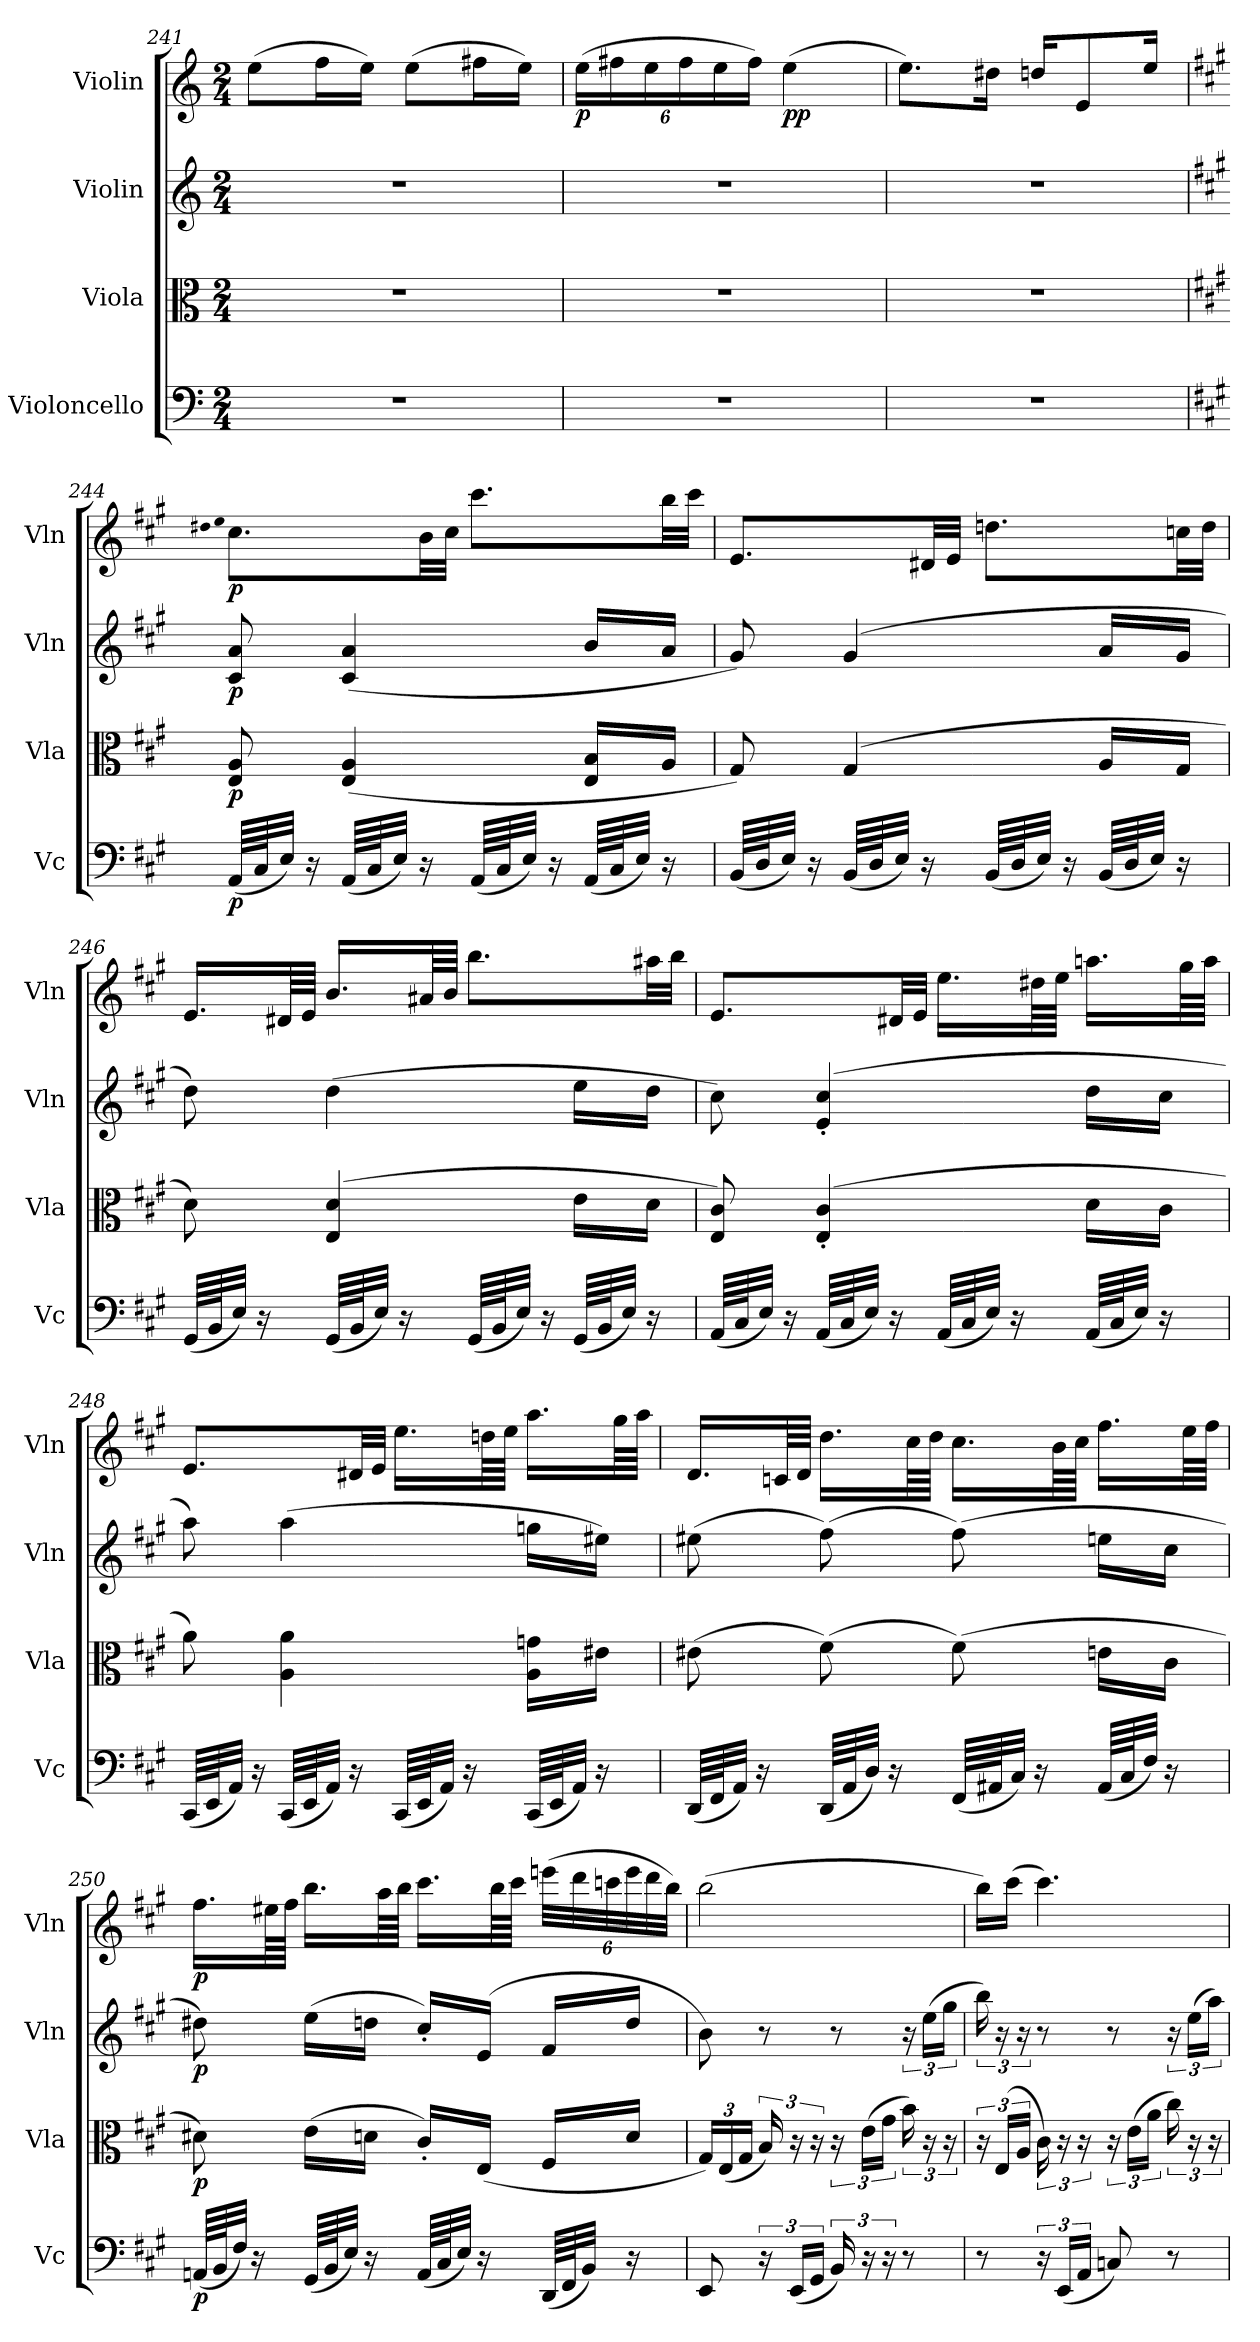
**kern	**dynam	**kern	**dynam	**kern	**dynam	**kern	**dynam
*part4	*part4	*part3	*part3	*part2	*part2	*part1	*part1
*staff4	*staff4	*staff3	*staff3	*staff2	*staff2	*staff1	*staff1
*I"Violoncello	*	*I"Viola	*	*I"Violin	*	*I"Violin	*
*I'Vc	*	*I'Vla	*	*I'Vln	*	*I'Vln	*
*clefF4	*	*clefC3	*	*clefG2	*	*clefG2	*
*k[]	*	*k[]	*	*k[]	*	*k[]	*
*M2/4	*	*M2/4	*	*M2/4	*	*M2/4	*
=241	=241	=241	=241	=241	=241	=241	=241
2r	.	2r	.	2r	.	(8ee\L	.
.	.	.	.	.	.	16ff\L	.
.	.	.	.	.	.	16ee\JJ)	.
.	.	.	.	.	.	(8ee\L	.
.	.	.	.	.	.	16ff#X\L	.
.	.	.	.	.	.	16ee\JJ)	.
=242	=242	=242	=242	=242	=242	=242	=242
2r	.	2r	.	2r	.	(24ee\LL	p
.	.	.	.	.	.	24ff#X\	.
.	.	.	.	.	.	24ee\	.
.	.	.	.	.	.	24ff#\	.
.	.	.	.	.	.	24ee\	.
.	.	.	.	.	.	24ff#\JJ)	.
.	.	.	.	.	.	(4ee\	pp
=243	=243	=243	=243	=243	=243	=243	=243
2r	.	2r	.	2r	.	8.ee\L)	.
.	.	.	.	.	.	16dd#X\Jk	.
.	.	.	.	.	.	16ddn/KL	.
.	.	.	.	.	.	8e/	.
.	.	.	.	.	.	16ee/Jk	.
=244	=244	=244	=244	=244	=244	=244	=244
*k[f#c#g#]	*	*k[f#c#g#]	*	*k[f#c#g#]	*	*k[f#c#g#]	*
.	.	.	.	.	.	qdd#X	.
.	.	.	.	.	.	qee	.
(64AA/LLLL	p	8E/ 8A/	p	8c#/ 8a/	p	8.cc#\L	p
64C#/J	.	.	.	.	.	.	.
32E/JJJ)	.	.	.	.	.	.	.
16r	.	.	.	.	.	.	.
(64AA/LLLL	.	(4E/ 4A/	.	(4c#/ 4a/	.	.	.
64C#/J	.	.	.	.	.	.	.
32E/JJJ)	.	.	.	.	.	.	.
16r	.	.	.	.	.	32b\LL	.
.	.	.	.	.	.	32cc#\JJJ	.
(64AA/LLLL	.	.	.	.	.	8.ccc#\L	.
64C#/J	.	.	.	.	.	.	.
32E/JJJ)	.	.	.	.	.	.	.
16r	.	.	.	.	.	.	.
(64AA/LLLL	.	16E/ 16B/LL	.	16b/LL	.	.	.
64C#/J	.	.	.	.	.	.	.
32E/JJJ)	.	.	.	.	.	.	.
16r	.	16A/JJ	.	16a/JJ	.	32bb\LL	.
.	.	.	.	.	.	32ccc#\JJJ	.
=245	=245	=245	=245	=245	=245	=245	=245
(64BB/LLLL	.	8G#/)	.	8g#/)	.	8.e/L	.
64D/J	.	.	.	.	.	.	.
32E/JJJ)	.	.	.	.	.	.	.
16r	.	.	.	.	.	.	.
(64BB/LLLL	.	(4G#/	.	(4g#/	.	.	.
64D/J	.	.	.	.	.	.	.
32E/JJJ)	.	.	.	.	.	.	.
16r	.	.	.	.	.	32d#X/LL	.
.	.	.	.	.	.	32e/JJJ	.
(64BB/LLLL	.	.	.	.	.	8.ddn\L	.
64D/J	.	.	.	.	.	.	.
32E/JJJ)	.	.	.	.	.	.	.
16r	.	.	.	.	.	.	.
(64BB/LLLL	.	16A/LL	.	16a/LL	.	.	.
64D/J	.	.	.	.	.	.	.
32E/JJJ)	.	.	.	.	.	.	.
16r	.	16G#/JJ	.	16g#/JJ	.	32ccn\LL	.
.	.	.	.	.	.	32dd\JJJ	.
=246	=246	=246	=246	=246	=246	=246	=246
(64GG#/LLLL	.	8d\)	.	8dd\)	.	16.e/LL	.
64BB/J	.	.	.	.	.	.	.
32E/JJJ)	.	.	.	.	.	.	.
16r	.	.	.	.	.	.	.
.	.	.	.	.	.	64d#X/LL	.
.	.	.	.	.	.	64e/JJJJ	.
(64GG#/LLLL	.	(4E/ 4d/	.	(4dd\	.	16.b/LL	.
64BB/J	.	.	.	.	.	.	.
32E/JJJ)	.	.	.	.	.	.	.
16r	.	.	.	.	.	.	.
.	.	.	.	.	.	64a#X/LL	.
.	.	.	.	.	.	64b/JJJJ	.
(64GG#/LLLL	.	.	.	.	.	8.bb\L	.
64BB/J	.	.	.	.	.	.	.
32E/JJJ)	.	.	.	.	.	.	.
16r	.	.	.	.	.	.	.
(64GG#/LLLL	.	16e\LL	.	16ee\LL	.	.	.
64BB/J	.	.	.	.	.	.	.
32E/JJJ)	.	.	.	.	.	.	.
16r	.	16d\JJ	.	16dd\JJ	.	32aa#X\LL	.
.	.	.	.	.	.	32bb\JJJ	.
=247	=247	=247	=247	=247	=247	=247	=247
(64AA/LLLL	.	8E/ 8c#/)	.	8cc#\)	.	8.e/L	.
64C#/J	.	.	.	.	.	.	.
32E/JJJ)	.	.	.	.	.	.	.
16r	.	.	.	.	.	.	.
(64AA/LLLL	.	(4E'/ 4c#'/	.	(4e'/ 4cc#'/	.	.	.
64C#/J	.	.	.	.	.	.	.
32E/JJJ)	.	.	.	.	.	.	.
16r	.	.	.	.	.	32d#X/LL	.
.	.	.	.	.	.	32e/JJJ	.
(64AA/LLLL	.	.	.	.	.	16.ee\LL	.
64C#/J	.	.	.	.	.	.	.
32E/JJJ)	.	.	.	.	.	.	.
16r	.	.	.	.	.	.	.
.	.	.	.	.	.	64dd#X\LL	.
.	.	.	.	.	.	64ee\JJJJ	.
(64AA/LLLL	.	16d\LL	.	16dd\LL	.	16.aan\LL	.
64C#/J	.	.	.	.	.	.	.
32E/JJJ)	.	.	.	.	.	.	.
16r	.	16c#\JJ	.	16cc#\JJ	.	.	.
.	.	.	.	.	.	64gg#\LL	.
.	.	.	.	.	.	64aa\JJJJ	.
=248	=248	=248	=248	=248	=248	=248	=248
(64CC#/LLLL	.	8a\)	.	8aa\)	.	8.e/L	.
64EE/J	.	.	.	.	.	.	.
32AA/JJJ)	.	.	.	.	.	.	.
16r	.	.	.	.	.	.	.
(64CC#/LLLL	.	4A\ 4a\	.	(4aa\	.	.	.
64EE/J	.	.	.	.	.	.	.
32AA/JJJ)	.	.	.	.	.	.	.
16r	.	.	.	.	.	32d#X/LL	.
.	.	.	.	.	.	32e/JJJ	.
(64CC#/LLLL	.	.	.	.	.	16.ee\LL	.
64EE/J	.	.	.	.	.	.	.
32AA/JJJ)	.	.	.	.	.	.	.
16r	.	.	.	.	.	.	.
.	.	.	.	.	.	64ddn\LL	.
.	.	.	.	.	.	64ee\JJJJ	.
(64CC#/LLLL	.	16A\ 16gn\LL	.	16ggn\LL	.	16.aa\LL	.
64EE/J	.	.	.	.	.	.	.
32AA/JJJ)	.	.	.	.	.	.	.
16r	.	16e#X\JJ	.	16ee#X\JJ)	.	.	.
.	.	.	.	.	.	64gg#\LL	.
.	.	.	.	.	.	64aa\JJJJ	.
=249	=249	=249	=249	=249	=249	=249	=249
(64DD/LLLL	.	(8e#X\	.	(8ee#X\	.	16.d/LL	.
64FF#/J	.	.	.	.	.	.	.
32AA/JJJ)	.	.	.	.	.	.	.
16r	.	.	.	.	.	.	.
.	.	.	.	.	.	64cn/LL	.
.	.	.	.	.	.	64d/JJJJ	.
(64DD/LLLL	.	(8f#\)	.	(8ff#\)	.	16.dd\LL	.
64AA/J	.	.	.	.	.	.	.
32D/JJJ)	.	.	.	.	.	.	.
16r	.	.	.	.	.	.	.
.	.	.	.	.	.	64cc#\LL	.
.	.	.	.	.	.	64dd\JJJJ	.
(64FF#/LLLL	.	(8f#\)	.	(8ff#\)	.	16.cc#\LL	.
64AA#X/J	.	.	.	.	.	.	.
32C#/JJJ)	.	.	.	.	.	.	.
16r	.	.	.	.	.	.	.
.	.	.	.	.	.	64b\LL	.
.	.	.	.	.	.	64cc#\JJJJ	.
(64AA#/LLLL	.	16en\LL	.	16een\LL	.	16.ff#\LL	.
64C#/J	.	.	.	.	.	.	.
32F#/JJJ)	.	.	.	.	.	.	.
16r	.	16c#\JJ	.	16cc#\JJ	.	.	.
.	.	.	.	.	.	64ee\LL	.
.	.	.	.	.	.	64ff#\JJJJ	.
=250	=250	=250	=250	=250	=250	=250	=250
(64AAn/LLLL	p	8d#X\)	p	8dd#X\)	p	16.ff#\LL	p
64BB/J	.	.	.	.	.	.	.
32F#/JJJ)	.	.	.	.	.	.	.
16r	.	.	.	.	.	.	.
.	.	.	.	.	.	64ee#X\LL	.
.	.	.	.	.	.	64ff#\JJJJ	.
(64GG#/LLLL	.	(16e\LL	.	(16ee\LL	.	16.bb\LL	.
64BB/J	.	.	.	.	.	.	.
32E/JJJ)	.	.	.	.	.	.	.
16r	.	16dn\JJ	.	16ddn\JJ	.	.	.
.	.	.	.	.	.	64aa\LL	.
.	.	.	.	.	.	64bb\JJJJ	.
(64AA/LLLL	.	16c#'/LL)	.	16cc#'/LL)	.	16.ccc#\LL	.
64C#/J	.	.	.	.	.	.	.
32E/JJJ)	.	.	.	.	.	.	.
16r	.	(16E/JJ	.	(16e/JJ	.	.	.
.	.	.	.	.	.	64bb\LL	.
.	.	.	.	.	.	64ccc#\JJJJ	.
(64DD/LLLL	.	16F#/LL	.	16f#/LL	.	(48eeen\LLL	.
64FF#/J	.	.	.	.	.	.	.
.	.	.	.	.	.	48ddd\	.
32BB/JJJ)	.	.	.	.	.	.	.
.	.	.	.	.	.	48cccn\	.
16r	.	16d/JJ	.	16dd/JJ	.	48eee\	.
.	.	.	.	.	.	48ddd\	.
.	.	.	.	.	.	48bb\JJJ)	.
=251	=251	=251	=251	=251	=251	=251	=251
8EE/	.	24G#/LL)	.	8b\)	.	(2bb\	.
.	.	(24E/	.	.	.	.	.
.	.	24G#/JJ	.	.	.	.	.
24r	.	24B/)	.	8r	.	.	.
(24EE/LL	.	24r	.	.	.	.	.
24GG#/JJ	.	24r	.	.	.	.	.
24BB/)	.	24r	.	8r	.	.	.
24r	.	(24e\LL	.	.	.	.	.
24r	.	24g#\JJ	.	.	.	.	.
8r	.	24b\)	.	24r	.	.	.
.	.	24r	.	(24ee\LL	.	.	.
.	.	24r	.	24gg#\JJ	.	.	.
=252	=252	=252	=252	=252	=252	=252	=252
8r	.	24r	.	24bb\)	.	16bb\LL)	.
.	.	(24E/LL	.	24r	.	.	.
.	.	.	.	.	.	(16ccc#\JJ	.
.	.	24A/JJ	.	24r	.	.	.
24r	.	24c#\)	.	8r	.	4.ccc#\)	.
(24EE/LL	.	24r	.	.	.	.	.
24AA/JJ	.	24r	.	.	.	.	.
8Cn/)	.	24r	.	8r	.	.	.
.	.	(24e\LL	.	.	.	.	.
.	.	24a\JJ	.	.	.	.	.
8r	.	24cc#\)	.	24r	.	.	.
.	.	24r	.	(24ee\LL	.	.	.
.	.	24r	.	24aa\JJ)	.	.	.
=	=	=	=	=	=	=	=
*-	*-	*-	*-	*-	*-	*-	*-
